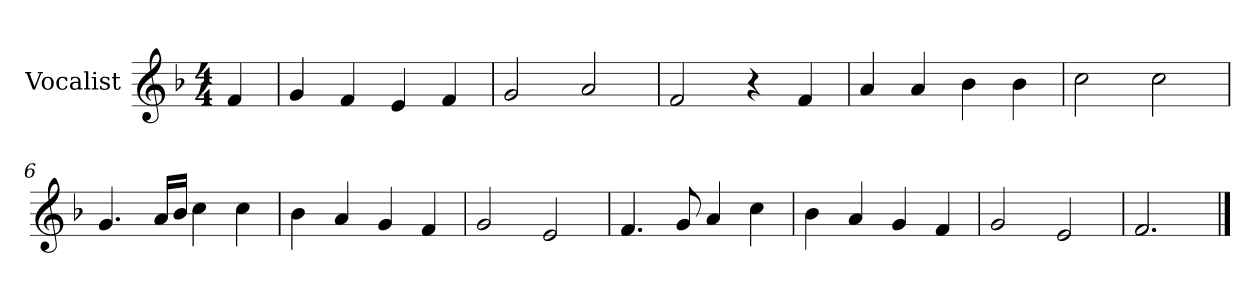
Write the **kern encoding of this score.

**kern
*part1
*staff1
*I"Vocalist
*k[b-]
*F:
*M4/4
=
4f
=1
4g
4f
4e
4f
=2
2g
2a
=3
2f
4r
4f
=4
4a
4a
4b-
4b-
=5
2cc
2cc
=6
4.g
16aLL
16b-JJ
4cc
4cc
=7
4b-
4a
4g
4f
=8
2g
2e
=9
4.f
8g
4a
4cc
=10
4b-
4a
4g
4f
=11
2g
2e
=12
2.f
==
*-
